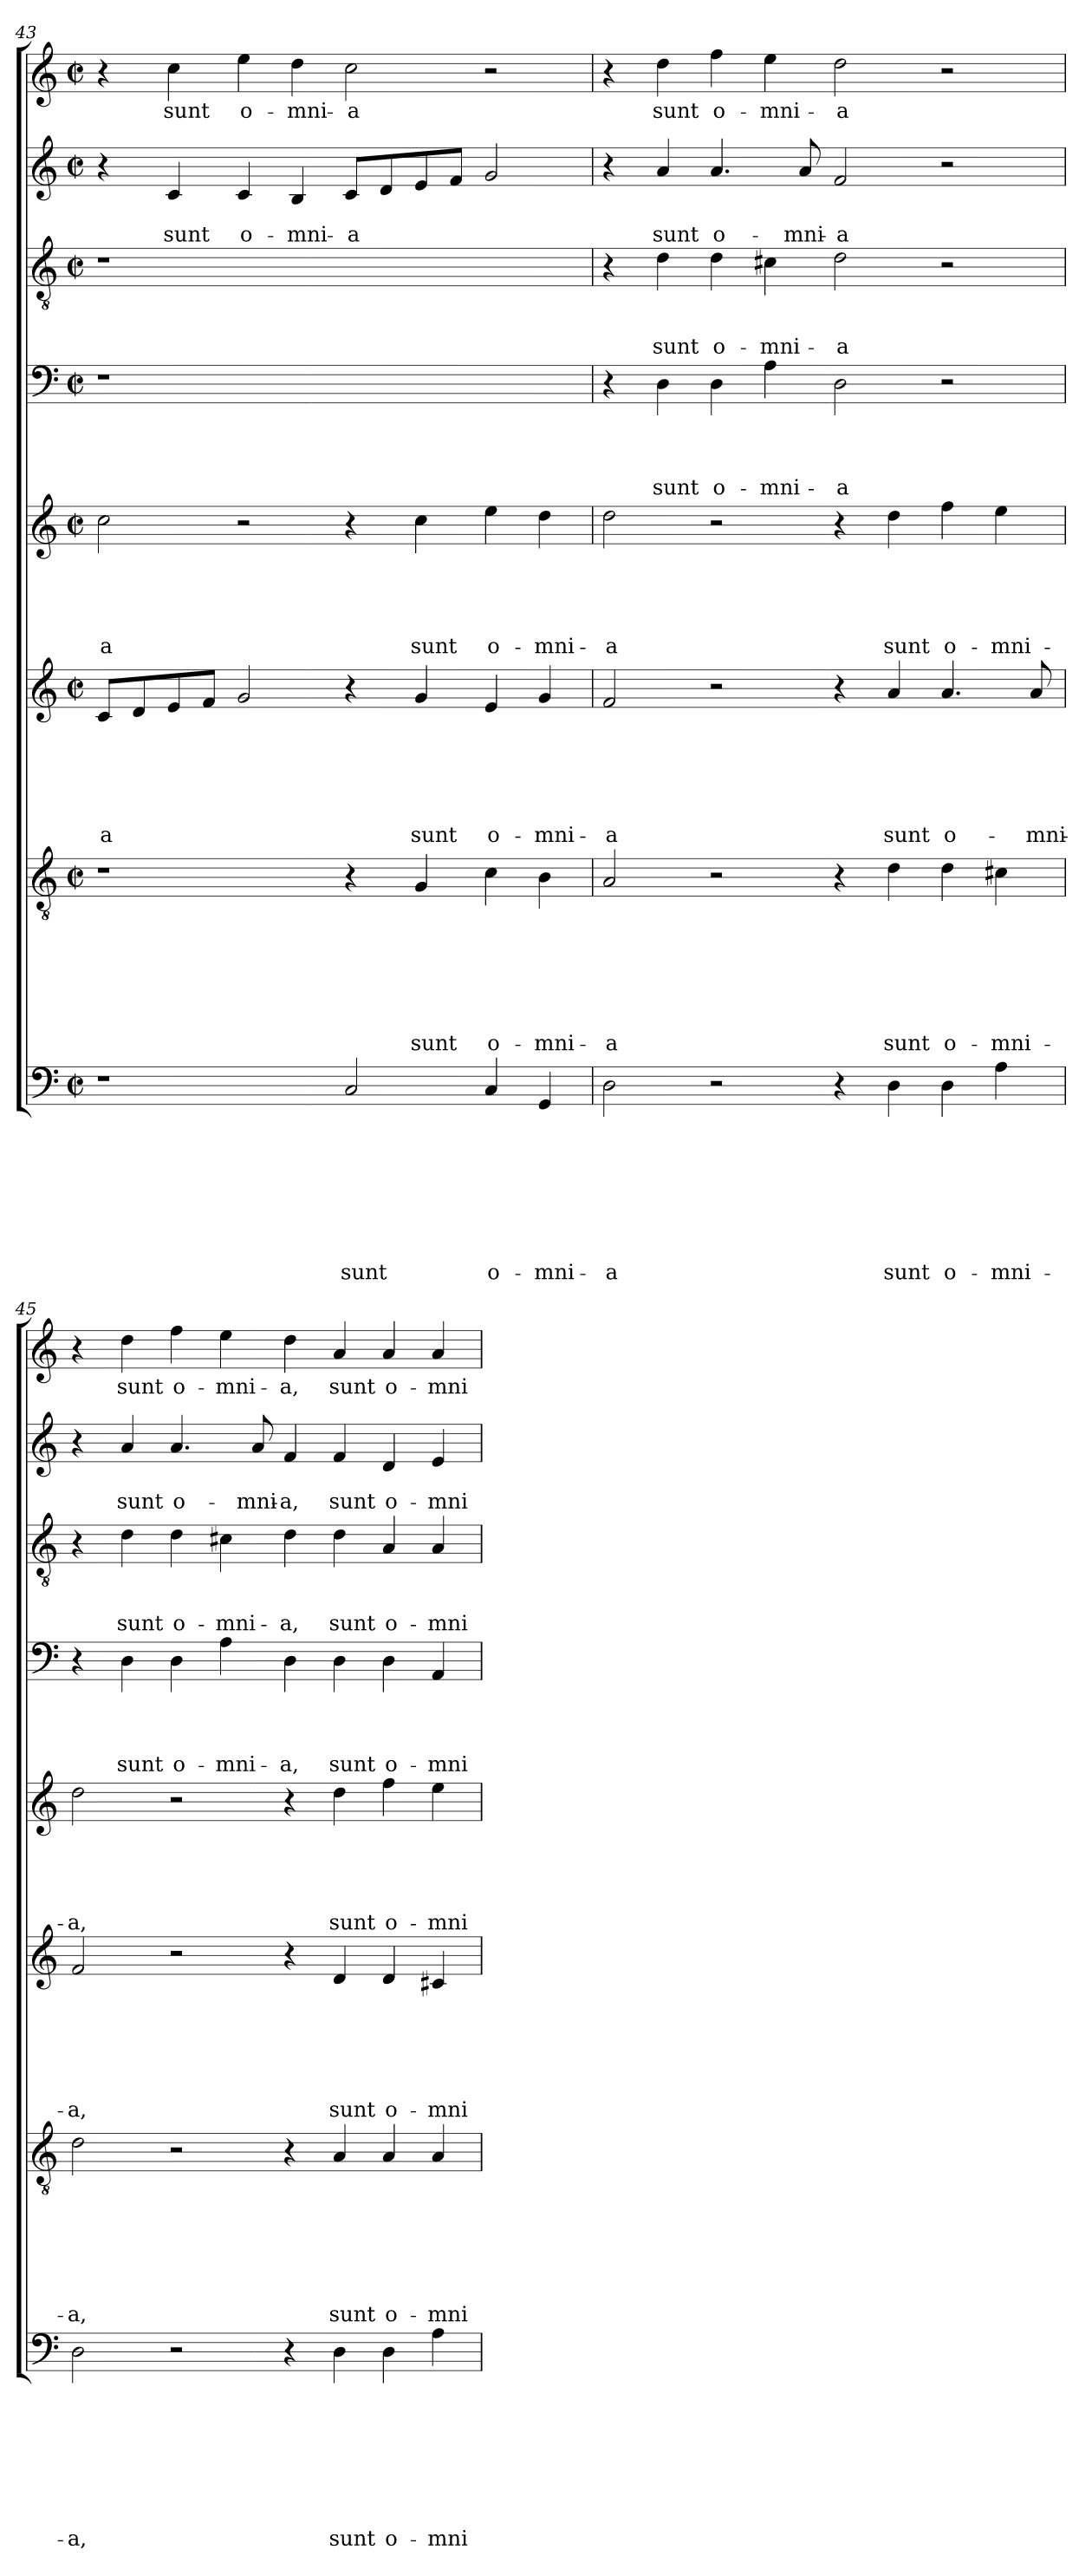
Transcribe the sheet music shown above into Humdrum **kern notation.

**kern	**text	**text	**text	**text	**text	**text	**text	**text	**kern	**text	**text	**text	**text	**text	**text	**text	**kern	**text	**text	**text	**text	**text	**text	**kern	**text	**text	**text	**text	**text	**kern	**text	**text	**text	**text	**kern	**text	**text	**text	**kern	**text	**text	**kern	**text
*part8	*part8	*part8	*part8	*part8	*part8	*part8	*part8	*part8	*part7	*part7	*part7	*part7	*part7	*part7	*part7	*part7	*part6	*part6	*part6	*part6	*part6	*part6	*part6	*part5	*part5	*part5	*part5	*part5	*part5	*part4	*part4	*part4	*part4	*part4	*part3	*part3	*part3	*part3	*part2	*part2	*part2	*part1	*part1
*staff8	*staff8	*staff8	*staff8	*staff8	*staff8	*staff8	*staff8	*staff8	*staff7	*staff7	*staff7	*staff7	*staff7	*staff7	*staff7	*staff7	*staff6	*staff6	*staff6	*staff6	*staff6	*staff6	*staff6	*staff5	*staff5	*staff5	*staff5	*staff5	*staff5	*staff4	*staff4	*staff4	*staff4	*staff4	*staff3	*staff3	*staff3	*staff3	*staff2	*staff2	*staff2	*staff1	*staff1
!!LO:PB:g=z
*clefF4	*	*	*	*	*	*	*	*	*clefGv2	*	*	*	*	*	*	*	*clefG2	*	*	*	*	*	*	*clefG2	*	*	*	*	*	*clefF4	*	*	*	*	*clefGv2	*	*	*	*clefG2	*	*	*clefG2	*
*k[]	*	*	*	*	*	*	*	*	*k[]	*	*	*	*	*	*	*	*k[]	*	*	*	*	*	*	*k[]	*	*	*	*	*	*k[]	*	*	*	*	*k[]	*	*	*	*k[]	*	*	*k[]	*
*C:	*	*	*	*	*	*	*	*	*C:	*	*	*	*	*	*	*	*C:	*	*	*	*	*	*	*C:	*	*	*	*	*	*C:	*	*	*	*	*C:	*	*	*	*C:	*	*	*C:	*
*M2/2	*	*	*	*	*	*	*	*	*M2/2	*	*	*	*	*	*	*	*M2/2	*	*	*	*	*	*	*M2/2	*	*	*	*	*	*M2/2	*	*	*	*	*M2/2	*	*	*	*M2/2	*	*	*M2/2	*
*met(c|)	*	*	*	*	*	*	*	*	*met(c|)	*	*	*	*	*	*	*	*met(c|)	*	*	*	*	*	*	*met(c|)	*	*	*	*	*	*met(c|)	*	*	*	*	*met(c|)	*	*	*	*met(c|)	*	*	*met(c|)	*
=43	=43	=43	=43	=43	=43	=43	=43	=43	=43	=43	=43	=43	=43	=43	=43	=43	=43	=43	=43	=43	=43	=43	=43	=43	=43	=43	=43	=43	=43	=43	=43	=43	=43	=43	=43	=43	=43	=43	=43	=43	=43	=43	=43
1r	.	.	.	.	.	.	.	.	1r	.	.	.	.	.	.	.	8c/L	.	.	.	.	.	-a	2cc\	.	.	.	.	-a	1r	.	.	.	.	1r	.	.	.	4r	.	.	4r	.
.	.	.	.	.	.	.	.	.	.	.	.	.	.	.	.	.	8d/	.	.	.	.	.	.	.	.	.	.	.	.	.	.	.	.	.	.	.	.	.	.	.	.	.	.
.	.	.	.	.	.	.	.	.	.	.	.	.	.	.	.	.	8e/	.	.	.	.	.	.	.	.	.	.	.	.	.	.	.	.	.	.	.	.	.	4c/	.	sunt	4cc\	sunt
.	.	.	.	.	.	.	.	.	.	.	.	.	.	.	.	.	8f/J	.	.	.	.	.	.	.	.	.	.	.	.	.	.	.	.	.	.	.	.	.	.	.	.	.	.
.	.	.	.	.	.	.	.	.	.	.	.	.	.	.	.	.	2g/	.	.	.	.	.	.	2r	.	.	.	.	.	.	.	.	.	.	.	.	.	.	4c/	.	o-	4ee\	o-
.	.	.	.	.	.	.	.	.	.	.	.	.	.	.	.	.	.	.	.	.	.	.	.	.	.	.	.	.	.	.	.	.	.	.	.	.	.	.	4B/	.	-mni-	4dd\	-mni-
2C/	.	.	.	.	.	.	.	sunt	4r	.	.	.	.	.	.	.	4r	.	.	.	.	.	.	4r	.	.	.	.	.	1ryy	.	.	.	.	1ryy	.	.	.	8c/L	.	-a	2cc\	-a
.	.	.	.	.	.	.	.	.	.	.	.	.	.	.	.	.	.	.	.	.	.	.	.	.	.	.	.	.	.	.	.	.	.	.	.	.	.	.	8d/	.	.	.	.
.	.	.	.	.	.	.	.	.	4G/	.	.	.	.	.	.	sunt	4g/	.	.	.	.	.	sunt	4cc\	.	.	.	.	sunt	.	.	.	.	.	.	.	.	.	8e/	.	.	.	.
.	.	.	.	.	.	.	.	.	.	.	.	.	.	.	.	.	.	.	.	.	.	.	.	.	.	.	.	.	.	.	.	.	.	.	.	.	.	.	8f/J	.	.	.	.
4C/	.	.	.	.	.	.	.	o-	4c\	.	.	.	.	.	.	o-	4e/	.	.	.	.	.	o-	4ee\	.	.	.	.	o-	.	.	.	.	.	.	.	.	.	2g/	.	.	2r	.
4GG/	.	.	.	.	.	.	.	-mni-	4B\	.	.	.	.	.	.	-mni-	4g/	.	.	.	.	.	-mni-	4dd\	.	.	.	.	-mni-	.	.	.	.	.	.	.	.	.	.	.	.	.	.
=44	=44	=44	=44	=44	=44	=44	=44	=44	=44	=44	=44	=44	=44	=44	=44	=44	=44	=44	=44	=44	=44	=44	=44	=44	=44	=44	=44	=44	=44	=44	=44	=44	=44	=44	=44	=44	=44	=44	=44	=44	=44	=44	=44
2D\	.	.	.	.	.	.	.	-a	2A/	.	.	.	.	.	.	-a	2f/	.	.	.	.	.	-a	2dd\	.	.	.	.	-a	4r	.	.	.	.	4r	.	.	.	4r	.	.	4r	.
.	.	.	.	.	.	.	.	.	.	.	.	.	.	.	.	.	.	.	.	.	.	.	.	.	.	.	.	.	.	4D\	.	.	.	sunt	4d\	.	.	sunt	4a/	.	sunt	4dd\	sunt
2r	.	.	.	.	.	.	.	.	2r	.	.	.	.	.	.	.	2r	.	.	.	.	.	.	2r	.	.	.	.	.	4D\	.	.	.	o-	4d\	.	.	o-	4.a/	.	o-	4ff\	o-
.	.	.	.	.	.	.	.	.	.	.	.	.	.	.	.	.	.	.	.	.	.	.	.	.	.	.	.	.	.	4A\	.	.	.	-mni-	4c#X\	.	.	-mni-	.	.	.	4ee\	-mni-
.	.	.	.	.	.	.	.	.	.	.	.	.	.	.	.	.	.	.	.	.	.	.	.	.	.	.	.	.	.	.	.	.	.	.	.	.	.	.	8a/	.	-mni-	.	.
4r	.	.	.	.	.	.	.	.	4r	.	.	.	.	.	.	.	4r	.	.	.	.	.	.	4r	.	.	.	.	.	2D\	.	.	.	-a	2d\	.	.	-a	2f/	.	-a	2dd\	-a
4D\	.	.	.	.	.	.	.	sunt	4d\	.	.	.	.	.	.	sunt	4a/	.	.	.	.	.	sunt	4dd\	.	.	.	.	sunt	.	.	.	.	.	.	.	.	.	.	.	.	.	.
4D\	.	.	.	.	.	.	.	o-	4d\	.	.	.	.	.	.	o-	4.a/	.	.	.	.	.	o-	4ff\	.	.	.	.	o-	2r	.	.	.	.	2r	.	.	.	2r	.	.	2r	.
4A\	.	.	.	.	.	.	.	-mni-	4c#X\	.	.	.	.	.	.	-mni-	.	.	.	.	.	.	.	4ee\	.	.	.	.	-mni-	.	.	.	.	.	.	.	.	.	.	.	.	.	.
.	.	.	.	.	.	.	.	.	.	.	.	.	.	.	.	.	8a/	.	.	.	.	.	-mni-	.	.	.	.	.	.	.	.	.	.	.	.	.	.	.	.	.	.	.	.
=45	=45	=45	=45	=45	=45	=45	=45	=45	=45	=45	=45	=45	=45	=45	=45	=45	=45	=45	=45	=45	=45	=45	=45	=45	=45	=45	=45	=45	=45	=45	=45	=45	=45	=45	=45	=45	=45	=45	=45	=45	=45	=45	=45
2D\	.	.	.	.	.	.	.	-a,	2d\	.	.	.	.	.	.	-a,	2f/	.	.	.	.	.	-a,	2dd\	.	.	.	.	-a,	4r	.	.	.	.	4r	.	.	.	4r	.	.	4r	.
.	.	.	.	.	.	.	.	.	.	.	.	.	.	.	.	.	.	.	.	.	.	.	.	.	.	.	.	.	.	4D\	.	.	.	sunt	4d\	.	.	sunt	4a/	.	sunt	4dd\	sunt
2r	.	.	.	.	.	.	.	.	2r	.	.	.	.	.	.	.	2r	.	.	.	.	.	.	2r	.	.	.	.	.	4D\	.	.	.	o-	4d\	.	.	o-	4.a/	.	o-	4ff\	o-
.	.	.	.	.	.	.	.	.	.	.	.	.	.	.	.	.	.	.	.	.	.	.	.	.	.	.	.	.	.	4A\	.	.	.	-mni-	4c#X\	.	.	-mni-	.	.	.	4ee\	-mni-
.	.	.	.	.	.	.	.	.	.	.	.	.	.	.	.	.	.	.	.	.	.	.	.	.	.	.	.	.	.	.	.	.	.	.	.	.	.	.	8a/	.	-mni-	.	.
4r	.	.	.	.	.	.	.	.	4r	.	.	.	.	.	.	.	4r	.	.	.	.	.	.	4r	.	.	.	.	.	4D\	.	.	.	-a,	4d\	.	.	-a,	4f/	.	-a,	4dd\	-a,
4D\	.	.	.	.	.	.	.	sunt	4A/	.	.	.	.	.	.	sunt	4d/	.	.	.	.	.	sunt	4dd\	.	.	.	.	sunt	4D\	.	.	.	sunt	4d\	.	.	sunt	4f/	.	sunt	4a/	sunt
4D\	.	.	.	.	.	.	.	o-	4A/	.	.	.	.	.	.	o-	4d/	.	.	.	.	.	o-	4ff\	.	.	.	.	o-	4D\	.	.	.	o-	4A/	.	.	o-	4d/	.	o-	4a/	o-
4A\	.	.	.	.	.	.	.	-mni-	4A/	.	.	.	.	.	.	-mni-	4c#X/	.	.	.	.	.	-mni-	4ee\	.	.	.	.	-mni-	4AA/	.	.	.	-mni-	4A/	.	.	-mni-	4e/	.	-mni-	4a/	-mni-
=	=	=	=	=	=	=	=	=	=	=	=	=	=	=	=	=	=	=	=	=	=	=	=	=	=	=	=	=	=	=	=	=	=	=	=	=	=	=	=	=	=	=	=
*-	*-	*-	*-	*-	*-	*-	*-	*-	*-	*-	*-	*-	*-	*-	*-	*-	*-	*-	*-	*-	*-	*-	*-	*-	*-	*-	*-	*-	*-	*-	*-	*-	*-	*-	*-	*-	*-	*-	*-	*-	*-	*-	*-
